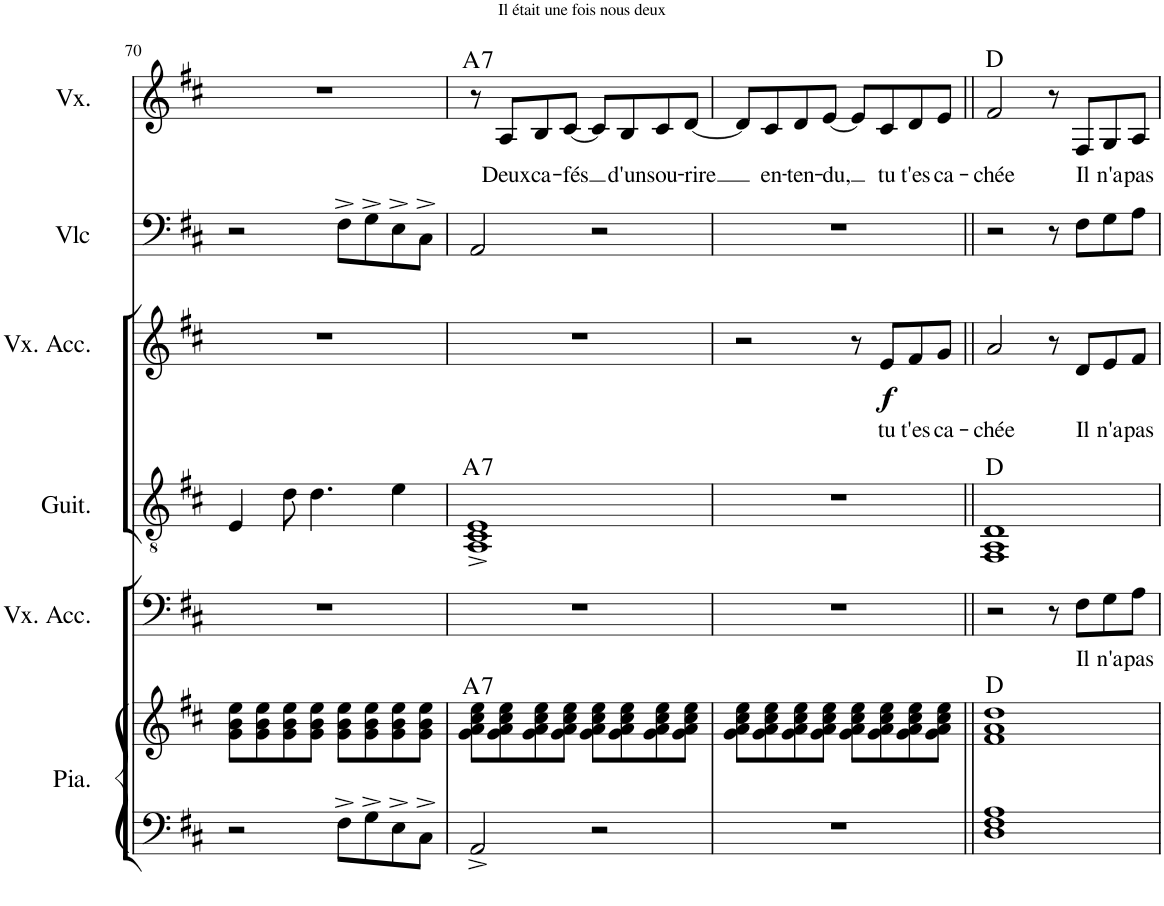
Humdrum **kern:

**kern	**kern	**harte	**kern	**text	**kern	**harte	**kern	**text	**dynam	**kern	**kern	**text	**harte
*part6	*part6	*part6	*part5	*part5	*part4	*part4	*part3	*part3	*part3	*part2	*part1	*part1	*part1
*staff7	*staff6	*	*staff5	*staff5	*staff4	*	*staff3	*staff3	*staff3	*staff2	*staff1	*staff1	*
*I"Piano	*	*	*I"Voix Acc.	*	*I"Guitare	*	*I"Voix Acc.	*	*	*I"Violoncelle	*I"Voix	*	*
*I'Pia.	*	*	*I'Vx. Acc.	*	*I'Guit.	*	*I'Vx. Acc.	*	*	*I'Vlc	*I'Vx.	*	*
!!LO:PB:g=z
*clefF4	*clefG2	*	*clefF4	*	*clefGv2	*	*clefG2	*	*	*clefF4	*clefG2	*	*
*k[f#c#]	*k[f#c#]	*	*k[f#c#]	*	*k[f#c#]	*	*k[f#c#]	*	*	*k[f#c#]	*k[f#c#]	*	*
*M4/4	*M4/4	*	*M4/4	*	*M4/4	*	*M4/4	*	*	*M4/4	*M4/4	*	*
=70	=70	=70	=70	=70	=70	=70	=70	=70	=70	=70	=70	=70	=70
2r	8g\ 8b\ 8ee\L	.	1r	.	4E/	.	1r	.	.	2r	1r	.	.
.	8g\ 8b\ 8ee\	.	.	.	.	.	.	.	.	.	.	.	.
.	8g\ 8b\ 8ee\	.	.	.	8d\	.	.	.	.	.	.	.	.
.	8g\ 8b\ 8ee\J	.	.	.	4.d\	.	.	.	.	.	.	.	.
8F#^\L	8g\ 8b\ 8ee\L	.	.	.	.	.	.	.	.	8F#^\L	.	.	.
8G^\	8g\ 8b\ 8ee\	.	.	.	.	.	.	.	.	8G^\	.	.	.
8E^\	8g\ 8b\ 8ee\	.	.	.	4e\	.	.	.	.	8E^\	.	.	.
8C#^\J	8g\ 8b\ 8ee\J	.	.	.	.	.	.	.	.	8C#^\J	.	.	.
=71	=71	=71	=71	=71	=71	=71	=71	=71	=71	=71	=71	=71	=71
!	!	!LO:H:kt=7	!	!	!	!LO:H:kt=7	!	!	!	!	!	!	!LO:H:kt=7
2AA^/	8g\ 8a\ 8cc#\ 8ee\L	A:7	1r	.	1AA^ 1C#^ 1E^	A:7	1r	.	.	2AA/	8r	.	A:7
!	!	!	!	!	!	!	!	!	!	!	!	!LO:LY:b	!
.	8g\ 8a\ 8cc#\ 8ee\	.	.	.	.	.	.	.	.	.	8A/L	Deux	.
!	!	!	!	!	!	!	!	!	!	!	!	!LO:LY:b	!
.	8g\ 8a\ 8cc#\ 8ee\	.	.	.	.	.	.	.	.	.	8B/	ca-	.
!	!	!	!	!	!	!	!	!	!	!	!	!LO:LY:b	!
.	8g\ 8a\ 8cc#\ 8ee\J	.	.	.	.	.	.	.	.	.	[8c#/J	-fés	.
2r	8g\ 8a\ 8cc#\ 8ee\L	.	.	.	.	.	.	.	.	2r	8c#/L]	.	.
!	!	!	!	!	!	!	!	!	!	!	!	!LO:LY:b	!
.	8g\ 8a\ 8cc#\ 8ee\	.	.	.	.	.	.	.	.	.	8B/	d'un	.
!	!	!	!	!	!	!	!	!	!	!	!	!LO:LY:b	!
.	8g\ 8a\ 8cc#\ 8ee\	.	.	.	.	.	.	.	.	.	8c#/	sou-	.
!	!	!	!	!	!	!	!	!	!	!	!	!LO:LY:b	!
.	8g\ 8a\ 8cc#\ 8ee\J	.	.	.	.	.	.	.	.	.	[8d/J	-rire	.
=72	=72	=72	=72	=72	=72	=72	=72	=72	=72	=72	=72	=72	=72
1r	8g\ 8a\ 8cc#\ 8ee\L	.	1r	.	1r	.	2r	.	.	1r	8d/L]	.	.
!	!	!	!	!	!	!	!	!	!	!	!	!LO:LY:b	!
.	8g\ 8a\ 8cc#\ 8ee\	.	.	.	.	.	.	.	.	.	8c#/	en-	.
!	!	!	!	!	!	!	!	!	!	!	!	!LO:LY:b	!
.	8g\ 8a\ 8cc#\ 8ee\	.	.	.	.	.	.	.	.	.	8d/	-ten-	.
!	!	!	!	!	!	!	!	!	!	!	!	!LO:LY:b	!
.	8g\ 8a\ 8cc#\ 8ee\J	.	.	.	.	.	.	.	.	.	[8e/J	-du,	.
.	8g\ 8a\ 8cc#\ 8ee\L	.	.	.	.	.	8r	.	.	.	8e/L]	.	.
!	!	!	!	!	!	!	!	!LO:LY:b	!LO:DY:b	!	!	!LO:LY:b	!
.	8g\ 8a\ 8cc#\ 8ee\	.	.	.	.	.	8e/L	tu	f	.	8c#/	tu	.
!	!	!	!	!	!	!	!	!LO:LY:b	!	!	!	!LO:LY:b	!
.	8g\ 8a\ 8cc#\ 8ee\	.	.	.	.	.	8f#/	t'es	.	.	8d/	t'es	.
!	!	!	!	!	!	!	!	!LO:LY:b	!	!	!	!LO:LY:b	!
.	8g\ 8a\ 8cc#\ 8ee\J	.	.	.	.	.	8g/J	ca-	.	.	8e/J	ca-	.
=73||	=73||	=73||	=73||	=73||	=73||	=73||	=73||	=73||	=73||	=73||	=73||	=73||	=73||
!	!	!	!	!	!	!	!	!LO:LY:b	!	!	!	!LO:LY:b	!
1D 1F# 1A	1f# 1a 1dd	D:maj	2r	.	1FF# 1AA 1D	D:maj	2a/	-chée	.	2r	2f#/	-chée	D:maj
.	.	.	8r	.	.	.	8r	.	.	8r	8r	.	.
!	!	!	!	!LO:LY:b	!	!	!	!LO:LY:b	!	!	!	!LO:LY:b	!
.	.	.	8F#\L	Il	.	.	8d/L	Il	.	8F#\L	8F#/L	Il	.
!	!	!	!	!LO:LY:b	!	!	!	!LO:LY:b	!	!	!	!LO:LY:b	!
.	.	.	8G\	n'a	.	.	8e/	n'a	.	8G\	8G/	n'a	.
!	!	!	!	!LO:LY:b	!	!	!	!LO:LY:b	!	!	!	!LO:LY:b	!
.	.	.	8A\J	pas	.	.	8f#/J	pas	.	8A\J	8A/J	pas	.
=	=	=	=	=	=	=	=	=	=	=	=	=	=
*-	*-	*-	*-	*-	*-	*-	*-	*-	*-	*-	*-	*-	*-
